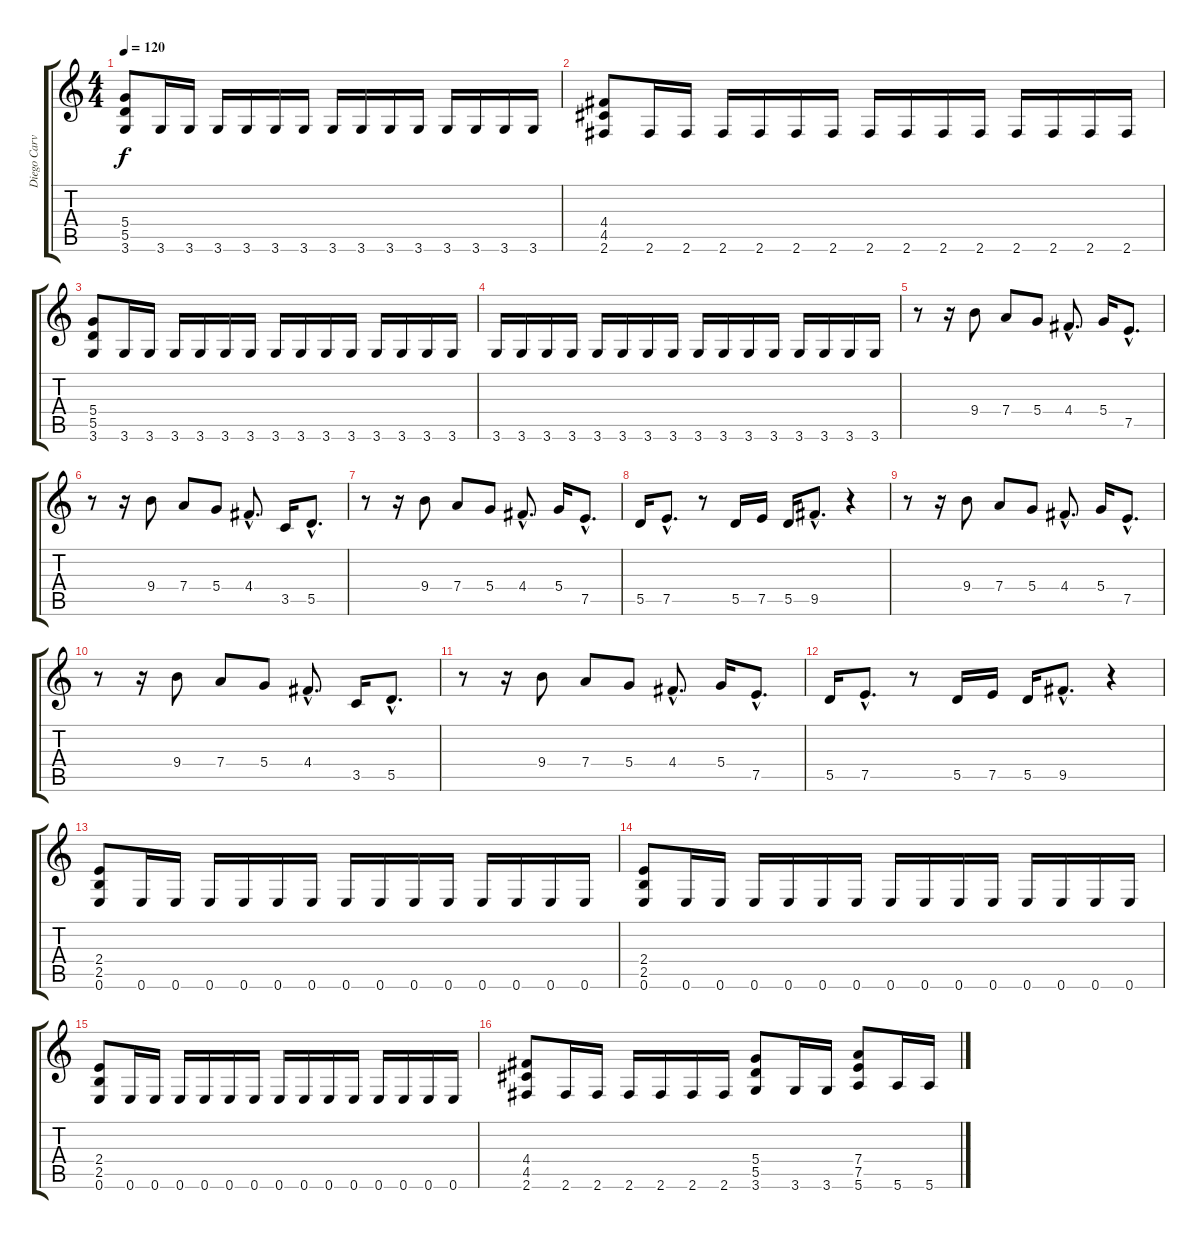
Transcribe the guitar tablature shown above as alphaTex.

\track ("Diego Carvalho - Guitar" "Diego Carv") {instrument distortionguitar}
\staff {score tabs}
\tuning (E4 B3 G3 D3 A2 E2) {hide}
\ts (4 4)
\tempo 120
\clef g2
\ks c
(5.4 5.5 3.6).8{dy f} 3.6.16 3.6.16 3.6.16 3.6.16 3.6.16 3.6.16 3.6.16 3.6.16 3.6.16 3.6.16 3.6.16 3.6.16 3.6.16 3.6.16 |
(4.4 4.5 2.6).8 2.6.16 2.6.16 2.6.16 2.6.16 2.6.16 2.6.16 2.6.16 2.6.16 2.6.16 2.6.16 2.6.16 2.6.16 2.6.16 2.6.16 |
(5.4 5.5 3.6).8 3.6.16 3.6.16 3.6.16 3.6.16 3.6.16 3.6.16 3.6.16 3.6.16 3.6.16 3.6.16 3.6.16 3.6.16 3.6.16 3.6.16 |
3.6.16 3.6.16 3.6.16 3.6.16 3.6.16 3.6.16 3.6.16 3.6.16 3.6.16 3.6.16 3.6.16 3.6.16 3.6.16 3.6.16 3.6.16 3.6.16 |
r.8 r.16 9.4.8 7.4.8 5.4.8 4.4{hac}.8{d} 5.4.16 7.5{hac}.8{d} |
r.8 r.16 9.4.8 7.4.8 5.4.8 4.4{hac}.8{d} 3.5.16 5.5{hac}.8{d} |
r.8 r.16 9.4.8 7.4.8 5.4.8 4.4{hac}.8{d} 5.4.16 7.5{hac}.8{d} |
5.5.16 7.5{hac}.8{d} r.8 5.5.16 7.5.16 5.5.16 9.5{hac}.8{d} r.4 |
r.8 r.16 9.4.8 7.4.8 5.4.8 4.4{hac}.8{d} 5.4.16 7.5{hac}.8{d} |
r.8 r.16 9.4.8 7.4.8 5.4.8 4.4{hac}.8{d} 3.5.16 5.5{hac}.8{d} |
r.8 r.16 9.4.8 7.4.8 5.4.8 4.4{hac}.8{d} 5.4.16 7.5{hac}.8{d} |
5.5.16 7.5{hac}.8{d} r.8 5.5.16 7.5.16 5.5.16 9.5{hac}.8{d} r.4 |
(2.4 2.5 0.6).8 0.6.16 0.6.16 0.6.16 0.6.16 0.6.16 0.6.16 0.6.16 0.6.16 0.6.16 0.6.16 0.6.16 0.6.16 0.6.16 0.6.16 |
(2.4 2.5 0.6).8 0.6.16 0.6.16 0.6.16 0.6.16 0.6.16 0.6.16 0.6.16 0.6.16 0.6.16 0.6.16 0.6.16 0.6.16 0.6.16 0.6.16 |
(2.4 2.5 0.6).8 0.6.16 0.6.16 0.6.16 0.6.16 0.6.16 0.6.16 0.6.16 0.6.16 0.6.16 0.6.16 0.6.16 0.6.16 0.6.16 0.6.16 |
(4.4 4.5 2.6).8 2.6.16 2.6.16 2.6.16 2.6.16 2.6.16 2.6.16 (5.4 5.5 3.6).8 3.6.16 3.6.16 (7.4 7.5 5.6).8 5.6.16 5.6.16
